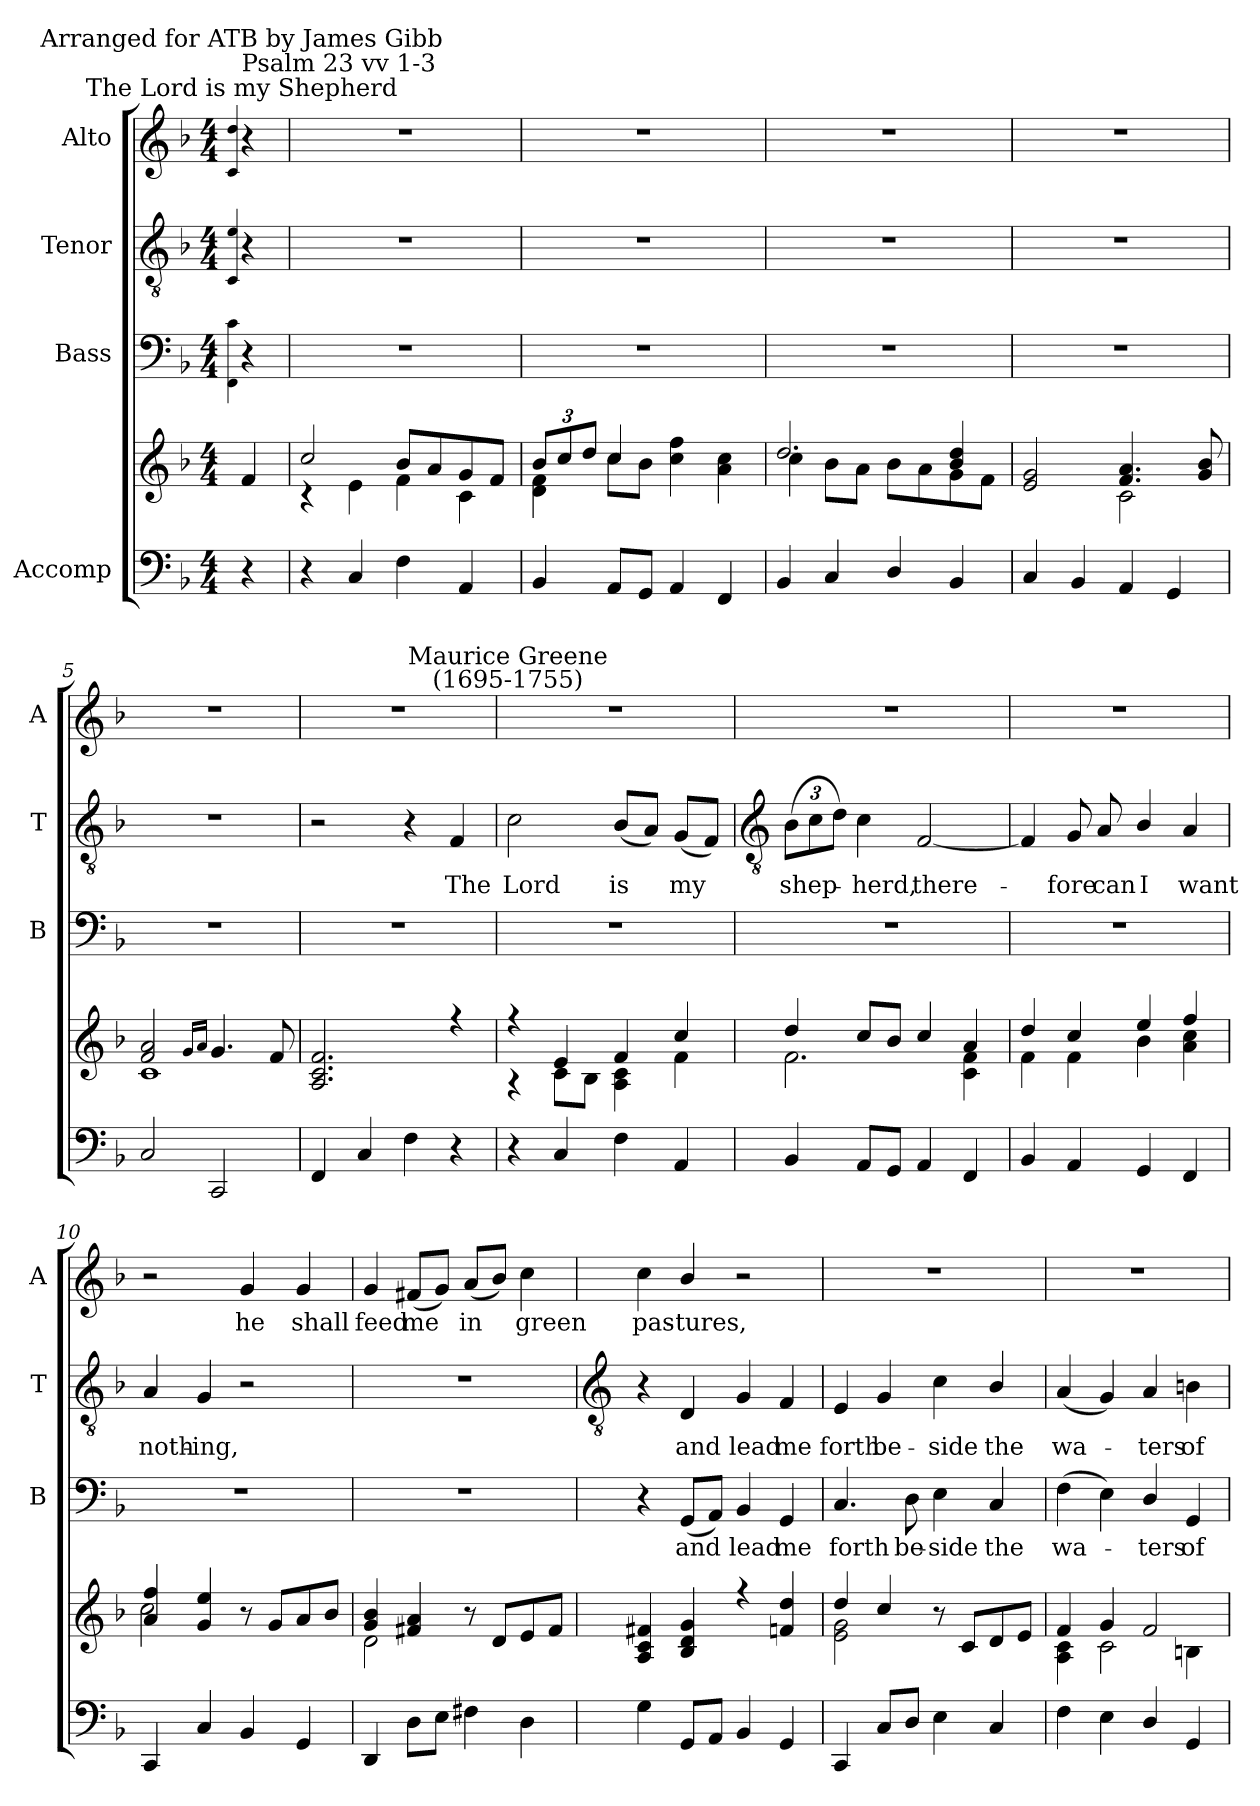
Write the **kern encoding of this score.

**kern	**kern	**kern	**text	**kern	**text	**kern	**text
*part4	*part4	*part3	*part3	*part2	*part2	*part1	*part1
*staff5	*staff4	*staff3	*staff3	*staff2	*staff2	*staff1	*staff1
*I"Accomp	*	*I"Bass	*	*I"Tenor	*	*I"Alto	*
*	*	*I'B	*	*I'T	*	*I'A	*
*clefF4	*clefG2	*clefF4	*	*clefGv2	*	*clefG2	*
*k[b-]	*k[b-]	*k[b-]	*	*k[b-]	*	*k[b-]	*
*F:	*F:	*F:	*	*F:	*	*F:	*
*M4/4	*M4/4	*M4/4	*	*M4/4	*	*M4/4	*
=	=	=	=	=	=	=	=
.	.	4qqFF 4qqc	.	4qqC 4qqe	.	4qqc 4qqdd	.
*	*^	*	*	*	*	*	*
!	!	!	!	!	!	!	!LO:TX:a:cj:t=The Lord is my Shepherd	!
!	!	!	!	!	!	!	!LO:TX:a:t=Psalm 23 vv 1-3	!
!	!	!	!	!	!	!	!LO:TX:a:cj:t=Arranged for ATB by James Gibb	!
4r	4f/	4ryy	4r	.	4r	.	4r	.
=1	=1	=1	=1	=1	=1	=1	=1	=1
4r	2cc/	4r	1r	.	1r	.	1r	.
4C	.	4e\	.	.	.	.	.	.
4F	8b-/L	4f\	.	.	.	.	.	.
.	8a/	.	.	.	.	.	.	.
4AA	8g/	4c\	.	.	.	.	.	.
.	8f/J	.	.	.	.	.	.	.
=2	=2	=2	=2	=2	=2	=2	=2	=2
4BB-	12b-/L	4d\ 4f\	1r	.	1r	.	1r	.
.	12cc/	.	.	.	.	.	.	.
.	12dd/J	.	.	.	.	.	.	.
8AAL	4cc/	8cc\L	.	.	.	.	.	.
8GGJ	.	8b-\J	.	.	.	.	.	.
4AA	2ryy	4cc\ 4ff\	.	.	.	.	.	.
4FF	.	4a\ 4cc\	.	.	.	.	.	.
=3	=3	=3	=3	=3	=3	=3	=3	=3
4BB-	2.dd/	4cc\	1r	.	1r	.	1r	.
4C	.	8b-\L	.	.	.	.	.	.
.	.	8a\J	.	.	.	.	.	.
4D/	.	8b-\L	.	.	.	.	.	.
.	.	8a\	.	.	.	.	.	.
4BB-	4b-/ 4dd/	8g\	.	.	.	.	.	.
.	.	8f\J	.	.	.	.	.	.
=4	=4	=4	=4	=4	=4	=4	=4	=4
4C	2e/ 2g/	2ryy	1r	.	1r	.	1r	.
4BB-	.	.	.	.	.	.	.	.
4AA	4.f/ 4.a/	2c\	.	.	.	.	.	.
4GG	.	.	.	.	.	.	.	.
.	8g/ 8b-/	.	.	.	.	.	.	.
=5	=5	=5	=5	=5	=5	=5	=5	=5
2C	2f/ 2a/	1c\	1r	.	1r	.	1r	.
.	16qqg/LL	.	.	.	.	.	.	.
.	16qqa/JJ	.	.	.	.	.	.	.
2CC	4.g/	.	.	.	.	.	.	.
.	8f/	.	.	.	.	.	.	.
=6	=6	=6	=6	=6	=6	=6	=6	=6
4FF	2.A/ 2.c/ 2.f/	1ryy	1r	.	2r	.	1r	.
4C	.	.	.	.	.	.	.	.
4F	.	.	.	.	4r	.	.	.
!	!	!	!	!	!	!LO:LY:b	!	!
4r	4r	.	.	.	4F	The	.	.
=7	=7	=7	=7	=7	=7	=7	=7	=7
!	!	!	!	!	!	!	!LO:TX:a:cj:t=Maurice Greene\n(1695-1755)	!
!	!	!	!	!	!	!LO:LY:b	!	!
4r	4r	4r	1r	.	2c	Lord	1r	.
4C	4e/	8c\L	.	.	.	.	.	.
.	.	8B-\J	.	.	.	.	.	.
!	!	!	!	!	!	!LO:LY:b	!	!
4F	4f/	4A\ 4c\	.	.	(<8B-L	is	.	.
.	.	.	.	.	8AJ)	.	.	.
!	!	!	!	!	!	!LO:LY:b	!	!
4AA	4cc/	4f\	.	.	(<8GL	my	.	.
.	.	.	.	.	8FJ)	.	.	.
!!LO:LB:g=z
=8	=8	=8	=8	=8	=8	=8	=8	=8
*	*	*	*	*	*clefGv2	*	*	*
!	!	!	!	!	!	!LO:LY:b	!	!
4BB-	4dd/	2.f\	1r	.	(>12B-L	shep-	1r	.
.	.	.	.	.	12c	.	.	.
.	.	.	.	.	12dJ)	.	.	.
!	!	!	!	!	!	!LO:LY:b	!	!
8AAL	8cc/L	.	.	.	4c	herd,	.	.
8GGJ	8b-/J	.	.	.	.	.	.	.
!	!	!	!	!	!	!LO:LY:b	!	!
4AA	4cc/	.	.	.	[2F	there-	.	.
4FF	4a/	4c\ 4f\	.	.	.	.	.	.
=9	=9	=9	=9	=9	=9	=9	=9	=9
4BB-	4dd/	4f\	1r	.	4F]	.	1r	.
!	!	!	!	!	!	!LO:LY:b	!	!
4AA	4cc/	4f\	.	.	8G	fore	.	.
!	!	!	!	!	!	!LO:LY:b	!	!
.	.	.	.	.	8A	can	.	.
!	!	!	!	!	!	!LO:LY:b	!	!
4GG	4ee/	4b-\	.	.	4B-/	I	.	.
!	!	!	!	!	!	!LO:LY:b	!	!
4FF	4ff/	4a\ 4cc\	.	.	4A	want	.	.
=10	=10	=10	=10	=10	=10	=10	=10	=10
!	!	!	!	!	!	!LO:LY:b	!	!
4CC	4a/ 4ff/	2cc\	1r	.	4A	noth-	2r	.
!	!	!	!	!	!	!LO:LY:b	!	!
4C	4g/ 4ee/	.	.	.	4G	-ing,	.	.
!	!	!	!	!	!	!	!	!LO:LY:b
4BB-	8r	2ryy	.	.	2r	.	4g	he
.	8g/L	.	.	.	.	.	.	.
!	!	!	!	!	!	!	!	!LO:LY:b
4GG	8a/	.	.	.	.	.	4g	shall
.	8b-/J	.	.	.	.	.	.	.
=11	=11	=11	=11	=11	=11	=11	=11	=11
!	!	!	!	!	!	!	!	!LO:LY:b
4DD	4g/ 4b-/	2d\	1r	.	1r	.	4g	feed
!	!	!	!	!	!	!	!	!LO:LY:b
8DL	4f#X/ 4a/	.	.	.	.	.	(<8f#XL	me
8EJ	.	.	.	.	.	.	8gJ)	.
!	!	!	!	!	!	!	!	!LO:LY:b
4F#X	8r	2ryy	.	.	.	.	(<8aL	in
.	8d/L	.	.	.	.	.	8b-J)	.
!	!	!	!	!	!	!	!	!LO:LY:b
4D	8e/	.	.	.	.	.	4cc	green
.	8f#/J	.	.	.	.	.	.	.
!!LO:LB:g=z
=12	=12	=12	=12	=12	=12	=12	=12	=12
*	*	*	*	*	*clefGv2	*	*	*
!	!	!	!	!	!	!	!	!LO:LY:b
4G	4A/ 4c/ 4f#X/	1ryy	4r	.	4r	.	4cc	pas-
!	!	!	!	!LO:LY:b	!	!LO:LY:b	!	!LO:LY:b
8GGL	4B-/ 4d/ 4g/	.	(<8GGL	and	4D	and	4b-/	-tures,
8AAJ	.	.	8AAJ)	.	.	.	.	.
!	!	!	!	!LO:LY:b	!	!LO:LY:b	!	!
4BB-	4r	.	4BB-	lead	4G	lead	2r	.
!	!	!	!	!LO:LY:b	!	!LO:LY:b	!	!
4GG	4fn 4dd	.	4GG	me	4F	me	.	.
=13	=13	=13	=13	=13	=13	=13	=13	=13
!	!	!	!	!LO:LY:b	!	!LO:LY:b	!	!
4CC	4dd	2e\ 2g\	4.C	forth	4E	forth	1r	.
!	!	!	!	!	!	!LO:LY:b	!	!
8CL	4cc/	.	.	.	4G	be-	.	.
!	!	!	!	!LO:LY:b	!	!	!	!
8DJ	.	.	8D	be-	.	.	.	.
!	!	!	!	!LO:LY:b	!	!LO:LY:b	!	!
4E	8r	2ryy	4E	-side	4c	-side	.	.
.	8c/L	.	.	.	.	.	.	.
!	!	!	!	!LO:LY:b	!	!LO:LY:b	!	!
4C	8d/	.	4C	the	4B-/	the	.	.
.	8e/J	.	.	.	.	.	.	.
=14	=14	=14	=14	=14	=14	=14	=14	=14
!	!	!	!	!LO:LY:b	!	!LO:LY:b	!	!
4F	4f/	4A\ 4c\	(>4F	wa-	(<4A	wa-	1r	.
4E	4g/	2c\	4E)	.	4G)	.	.	.
!	!	!	!	!LO:LY:b	!	!LO:LY:b	!	!
4D/	2f/	.	4D/	ters	4A	ters	.	.
!	!	!	!	!LO:LY:b	!	!LO:LY:b	!	!
4GG	.	4Bn\	4GG	of	4Bn	of	.	.
*	*v	*v	*	*	*	*	*	*
=	=	=	=	=	=	=	=
*-	*-	*-	*-	*-	*-	*-	*-
